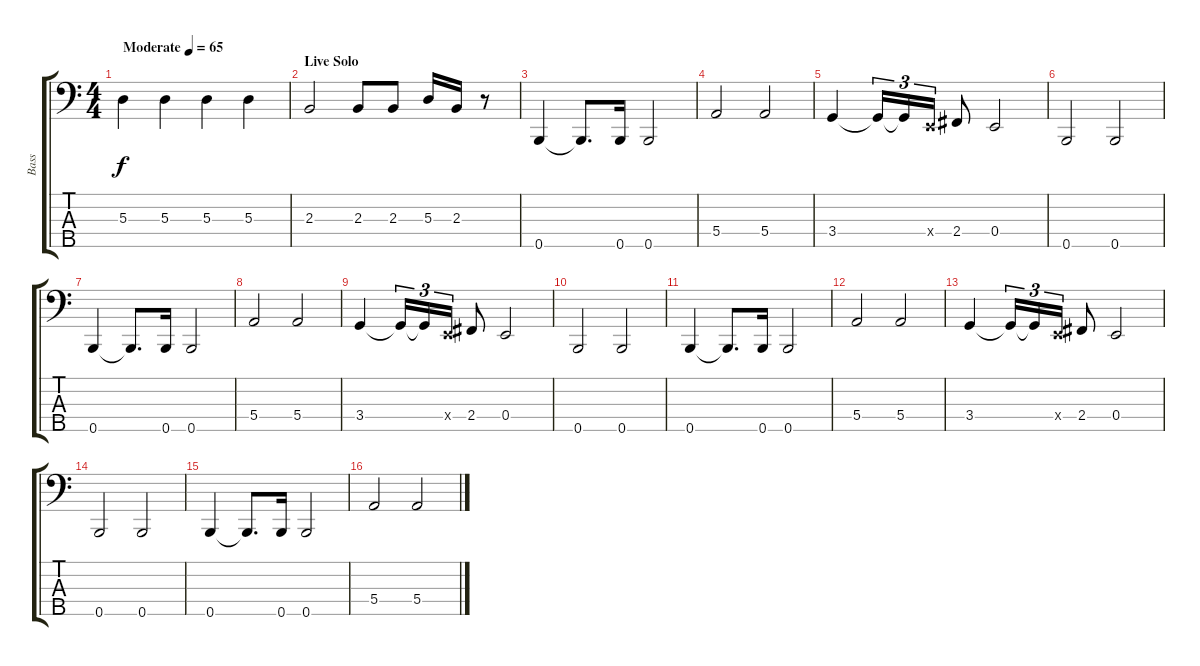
\track ("Bass" "Bass") {instrument electricbassfinger}
\staff {score tabs}
\tuning (G2 D2 A1 E1 B0) {hide}
\ts (4 4)
\tempo (65 "Moderate")
\clef f4
\ks c
5.3.4{dy f instrument electricbassfinger} 5.3.4 5.3.4 5.3.4 |
\section ("" "Live Solo")
2.3.2 2.3.8 2.3.8 5.3.16 2.3.16 r.8 |
0.5.4 0.5{t}.8{d} 0.5.16 0.5.2 |
5.4.2 5.4.2 |
3.4.4 3.4{t}.16{tu (3 2)} 3.4{t}.16{tu (3 2)} 0.4{x}.16{tu (3 2)} 2.4.8 0.4.2 |
0.5.2 0.5.2 |
0.5.4 0.5{t}.8{d} 0.5.16 0.5.2 |
5.4.2 5.4.2 |
3.4.4 3.4{t}.16{tu (3 2)} 3.4{t}.16{tu (3 2)} 0.4{x}.16{tu (3 2)} 2.4.8 0.4.2 |
0.5.2 0.5.2 |
0.5.4 0.5{t}.8{d} 0.5.16 0.5.2 |
5.4.2 5.4.2 |
3.4.4 3.4{t}.16{tu (3 2)} 3.4{t}.16{tu (3 2)} 0.4{x}.16{tu (3 2)} 2.4.8 0.4.2 |
0.5.2 0.5.2 |
0.5.4 0.5{t}.8{d} 0.5.16 0.5.2 |
5.4.2 5.4.2
